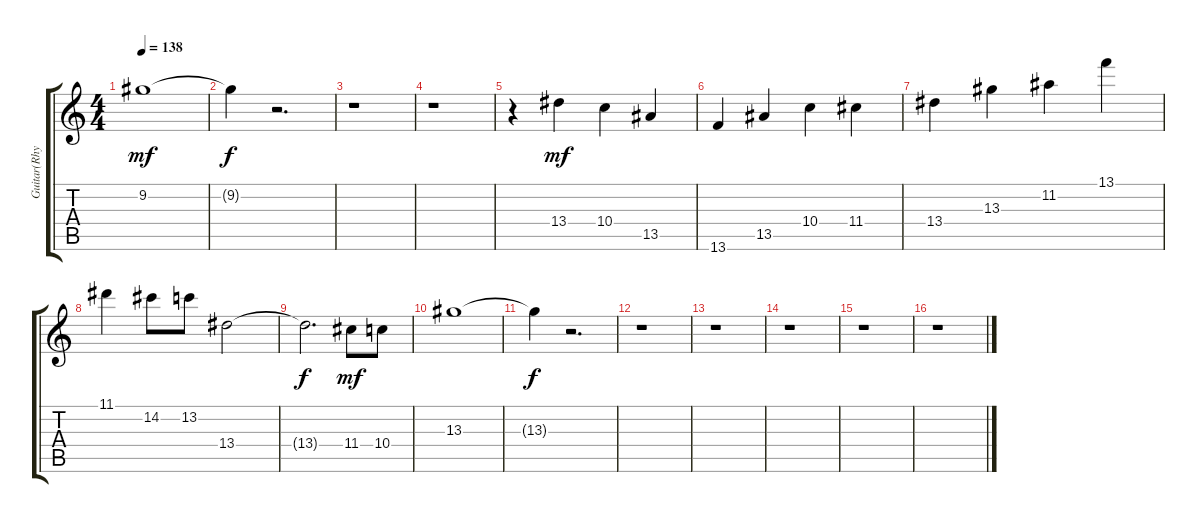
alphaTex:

\track ("Guitar(Rhythm)" "Guitar(Rhy") {instrument overdrivenguitar}
\staff {score tabs}
\tuning (E4 B3 G3 D3 A2 E2) {hide}
\ts (4 4)
\tempo 138
\clef g2
\ks c
9.2.1{dy mf} |
9.2{t}.4{dy f} r.2{d} |
r.1 |
r.1 |
r.4 13.4.4{dy mf} 10.4.4 13.5.4 |
13.6.4 13.5.4 10.4.4 11.4.4 |
13.4.4 13.3.4 11.2.4 13.1.4 |
11.1.4 14.2.8 13.2.8 13.4.2 |
13.4{t}.2{d dy f} 11.4.8{dy mf} 10.4.8 |
13.3.1 |
13.3{t}.4{dy f} r.2{d} |
r.1 |
r.1 |
r.1 |
r.1 |
r.1
